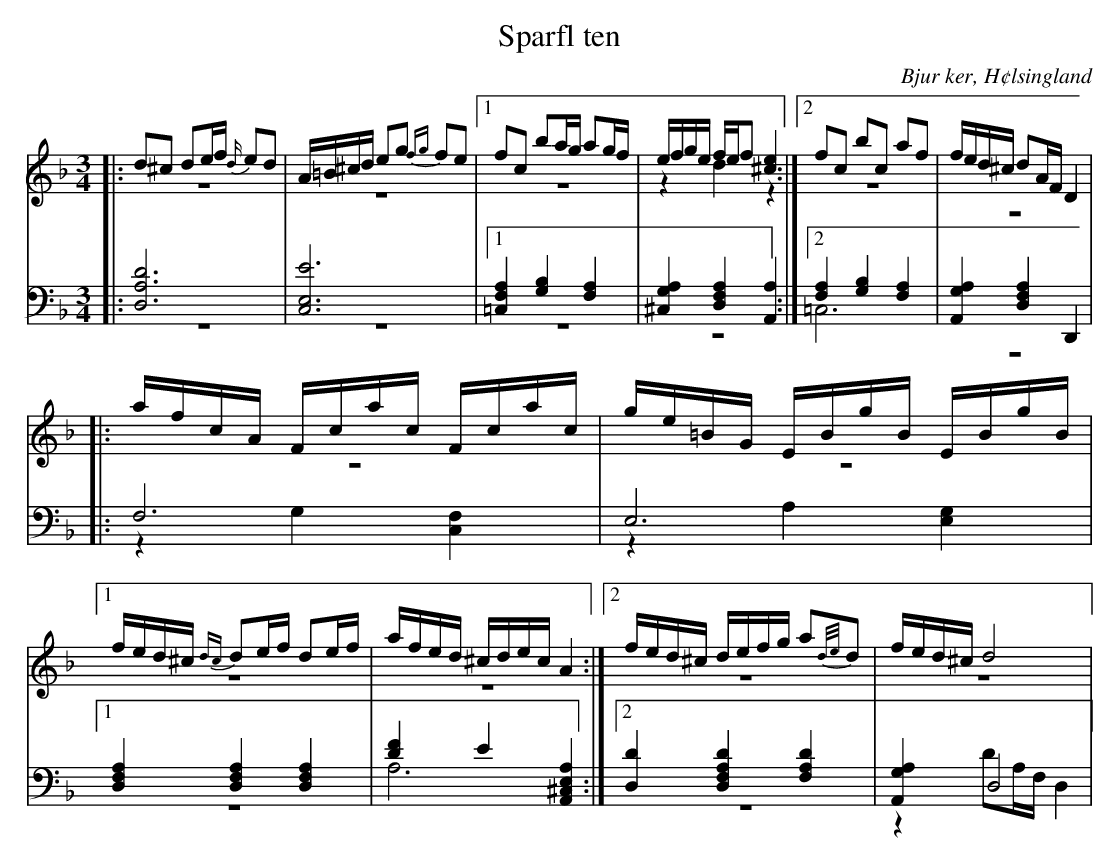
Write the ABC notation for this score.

X:1
T: Sparfl ten
O: Bjur ker, H¢lsingland
M: 3/4
L: 1/8
K: Dm
V:1
V:2 merge
V:3
V:4 merge
V:1
|:d^c de/f/ {d/}ed|A/=B/^c/d/ eg {fg}fe|1 fc ba/g/ ag/f/| e/f/g/e/ f/e/f [^c2e2]:|2 fc bc af|f/e/d/^c/ dA/F/ D2|
|:a/f/c/A/  F/c/a/c/ F/c/a/c/|g/e/=B/G/  E/B/g/B/  E/B/g/B/|1 f/e/d/^c/ {dc}de/f/ de/f/|a/f/e/d/ ^c/d/e/c/ A2:|2 f/e/d/^c/ d/e/f/g/ a{d/e/}d|f/e/d/^c/ d4|
V:2
|:z6|z6|1 z6|z2 d2 z2:|2 z6|z6|
|:z6|z6|1 z6|z6:|2 z6|z6|
V:3 clef=bass
|:[D,6A,6D6]|[E,6C,6E6]|1 [=C,2F,2A,2] [G,2B,2] [F,2A,2]|[^C,2G,2A,2] [D,2F,2A,2] [A,,2A,2]:|2 [F,2A,2] [G,2B,2] [F,2A,2]|[A,,2G,2A,2] [D,2F,2A,2] D,,2|
|:F,6|E,6|1 [D,2F,2A,2] [D,2F,2A,2] [D,2F,2A,2]|[D2F2] E2 [A,,2^C,2E,2A,2]:|2 [D,2D2] [D,2F,2A,2D2] [F,2A,2D2]|[A,,2G,2A,2] D,4|
V:4 clef=bass
|:z6|z6|1 z6|z6:|2 =C,6|z6|
|:z2 G,2 [C,2F,2]|z2 A,2 [E,2G,2]|1 z6|A,6:|2 z6|z2 DA,/F,/ D,2|
